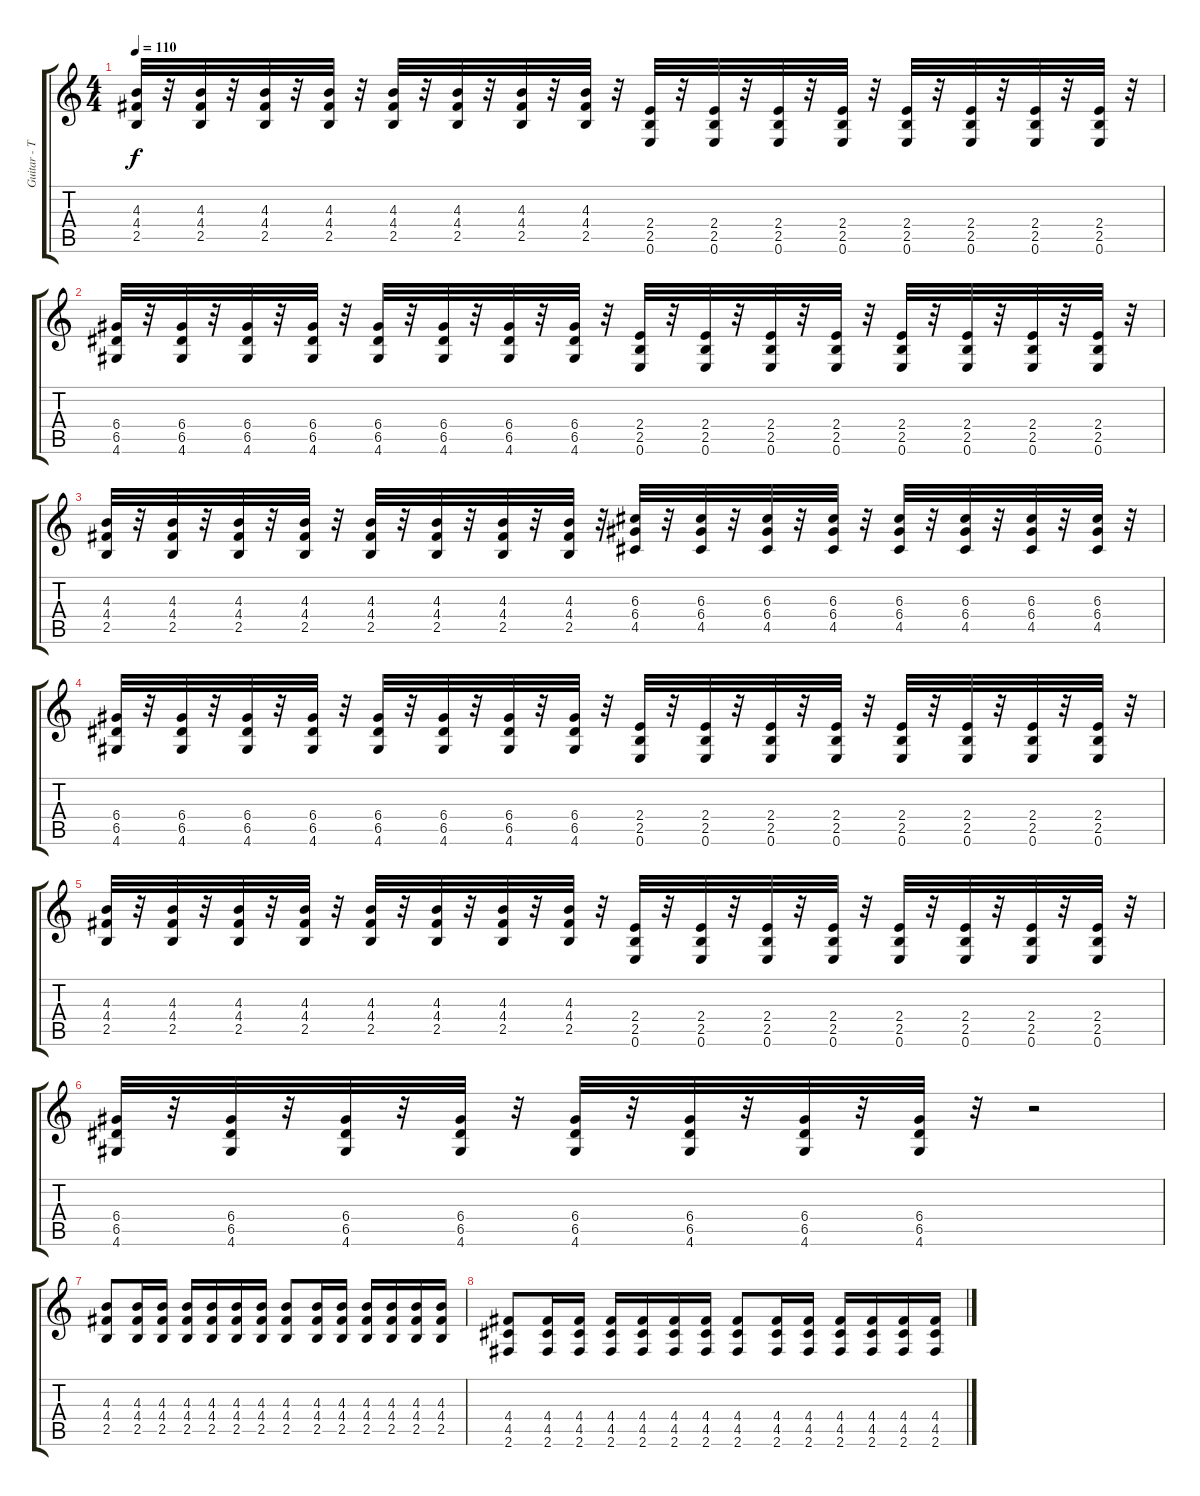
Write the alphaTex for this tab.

\track ("Guitar - Tom Mattew Delonge" "Guitar - T") {instrument overdrivenguitar}
\staff {score tabs}
\tuning (E4 B3 G3 D3 A2 E2) {hide}
\ts (4 4)
\tempo 110
\clef g2
\ks c
(4.3 4.4 2.5).32{dy f} r.32 (4.3 4.4 2.5).32 r.32 (4.3 4.4 2.5).32 r.32 (4.3 4.4 2.5).32 r.32 (4.3 4.4 2.5).32 r.32 (4.3 4.4 2.5).32 r.32 (4.3 4.4 2.5).32 r.32 (4.3 4.4 2.5).32 r.32 (2.4 2.5 0.6).32 r.32 (2.4 2.5 0.6).32 r.32 (2.4 2.5 0.6).32 r.32 (2.4 2.5 0.6).32 r.32 (2.4 2.5 0.6).32 r.32 (2.4 2.5 0.6).32 r.32 (2.4 2.5 0.6).32 r.32 (2.4 2.5 0.6).32 r.32 |
(6.4 6.5 4.6).32 r.32 (6.4 6.5 4.6).32 r.32 (6.4 6.5 4.6).32 r.32 (6.4 6.5 4.6).32 r.32 (6.4 6.5 4.6).32 r.32 (6.4 6.5 4.6).32 r.32 (6.4 6.5 4.6).32 r.32 (6.4 6.5 4.6).32 r.32 (2.4 2.5 0.6).32 r.32 (2.4 2.5 0.6).32 r.32 (2.4 2.5 0.6).32 r.32 (2.4 2.5 0.6).32 r.32 (2.4 2.5 0.6).32 r.32 (2.4 2.5 0.6).32 r.32 (2.4 2.5 0.6).32 r.32 (2.4 2.5 0.6).32 r.32 |
(4.3 4.4 2.5).32 r.32 (4.3 4.4 2.5).32 r.32 (4.3 4.4 2.5).32 r.32 (4.3 4.4 2.5).32 r.32 (4.3 4.4 2.5).32 r.32 (4.3 4.4 2.5).32 r.32 (4.3 4.4 2.5).32 r.32 (4.3 4.4 2.5).32 r.32 (6.3 6.4 4.5).32 r.32 (6.3 6.4 4.5).32 r.32 (6.3 6.4 4.5).32 r.32 (6.3 6.4 4.5).32 r.32 (6.3 6.4 4.5).32 r.32 (6.3 6.4 4.5).32 r.32 (6.3 6.4 4.5).32 r.32 (6.3 6.4 4.5).32 r.32 |
(6.4 6.5 4.6).32 r.32 (6.4 6.5 4.6).32 r.32 (6.4 6.5 4.6).32 r.32 (6.4 6.5 4.6).32 r.32 (6.4 6.5 4.6).32 r.32 (6.4 6.5 4.6).32 r.32 (6.4 6.5 4.6).32 r.32 (6.4 6.5 4.6).32 r.32 (2.4 2.5 0.6).32 r.32 (2.4 2.5 0.6).32 r.32 (2.4 2.5 0.6).32 r.32 (2.4 2.5 0.6).32 r.32 (2.4 2.5 0.6).32 r.32 (2.4 2.5 0.6).32 r.32 (2.4 2.5 0.6).32 r.32 (2.4 2.5 0.6).32 r.32 |
(4.3 4.4 2.5).32 r.32 (4.3 4.4 2.5).32 r.32 (4.3 4.4 2.5).32 r.32 (4.3 4.4 2.5).32 r.32 (4.3 4.4 2.5).32 r.32 (4.3 4.4 2.5).32 r.32 (4.3 4.4 2.5).32 r.32 (4.3 4.4 2.5).32 r.32 (2.4 2.5 0.6).32 r.32 (2.4 2.5 0.6).32 r.32 (2.4 2.5 0.6).32 r.32 (2.4 2.5 0.6).32 r.32 (2.4 2.5 0.6).32 r.32 (2.4 2.5 0.6).32 r.32 (2.4 2.5 0.6).32 r.32 (2.4 2.5 0.6).32 r.32 |
(6.4 6.5 4.6).32 r.32 (6.4 6.5 4.6).32 r.32 (6.4 6.5 4.6).32 r.32 (6.4 6.5 4.6).32 r.32 (6.4 6.5 4.6).32 r.32 (6.4 6.5 4.6).32 r.32 (6.4 6.5 4.6).32 r.32 (6.4 6.5 4.6).32 r.32 r.2 |
(4.3 4.4 2.5).8 (4.3 4.4 2.5).16 (4.3 4.4 2.5).16 (4.3 4.4 2.5).16 (4.3 4.4 2.5).16 (4.3 4.4 2.5).16 (4.3 4.4 2.5).16 (4.3 4.4 2.5).8 (4.3 4.4 2.5).16 (4.3 4.4 2.5).16 (4.3 4.4 2.5).16 (4.3 4.4 2.5).16 (4.3 4.4 2.5).16 (4.3 4.4 2.5).16 |
(4.4 4.5 2.6).8 (4.4 4.5 2.6).16 (4.4 4.5 2.6).16 (4.4 4.5 2.6).16 (4.4 4.5 2.6).16 (4.4 4.5 2.6).16 (4.4 4.5 2.6).16 (4.4 4.5 2.6).8 (4.4 4.5 2.6).16 (4.4 4.5 2.6).16 (4.4 4.5 2.6).16 (4.4 4.5 2.6).16 (4.4 4.5 2.6).16 (4.4 4.5 2.6).16
